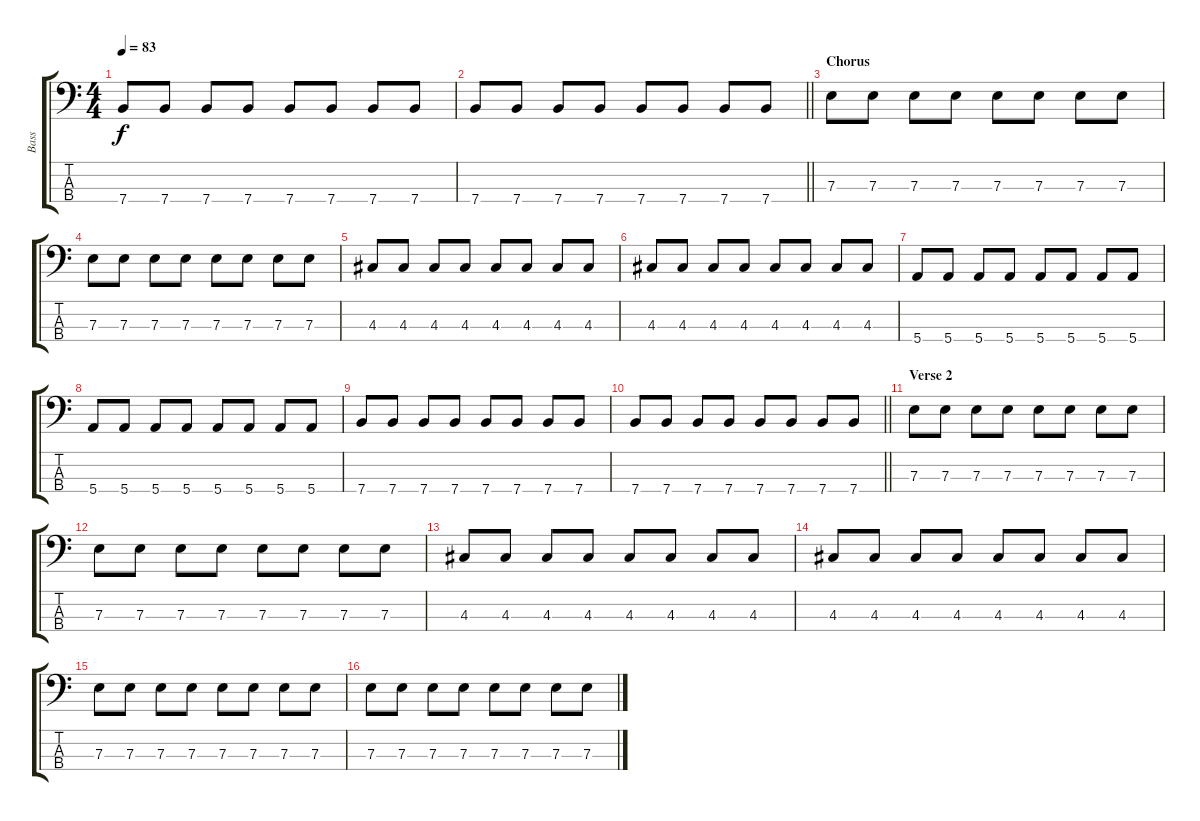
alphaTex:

\track ("Bass" "Bass") {instrument electricbassfinger}
\staff {score tabs}
\tuning (G2 D2 A1 E1) {hide}
\ts (4 4)
\tempo 83
\clef f4
\ks c
7.4.8{dy f} 7.4.8 7.4.8 7.4.8 7.4.8 7.4.8 7.4.8 7.4.8 |
\barLineRight lightlight
7.4.8 7.4.8 7.4.8 7.4.8 7.4.8 7.4.8 7.4.8 7.4.8 |
\section ("" "Chorus")
7.3.8 7.3.8 7.3.8 7.3.8 7.3.8 7.3.8 7.3.8 7.3.8 |
7.3.8 7.3.8 7.3.8 7.3.8 7.3.8 7.3.8 7.3.8 7.3.8 |
4.3.8 4.3.8 4.3.8 4.3.8 4.3.8 4.3.8 4.3.8 4.3.8 |
4.3.8 4.3.8 4.3.8 4.3.8 4.3.8 4.3.8 4.3.8 4.3.8 |
5.4.8 5.4.8 5.4.8 5.4.8 5.4.8 5.4.8 5.4.8 5.4.8 |
5.4.8 5.4.8 5.4.8 5.4.8 5.4.8 5.4.8 5.4.8 5.4.8 |
7.4.8 7.4.8 7.4.8 7.4.8 7.4.8 7.4.8 7.4.8 7.4.8 |
\barLineRight lightlight
7.4.8 7.4.8 7.4.8 7.4.8 7.4.8 7.4.8 7.4.8 7.4.8 |
\section ("" "Verse 2")
7.3.8 7.3.8 7.3.8 7.3.8 7.3.8 7.3.8 7.3.8 7.3.8 |
7.3.8 7.3.8 7.3.8 7.3.8 7.3.8 7.3.8 7.3.8 7.3.8 |
4.3.8 4.3.8 4.3.8 4.3.8 4.3.8 4.3.8 4.3.8 4.3.8 |
4.3.8 4.3.8 4.3.8 4.3.8 4.3.8 4.3.8 4.3.8 4.3.8 |
7.3.8 7.3.8 7.3.8 7.3.8 7.3.8 7.3.8 7.3.8 7.3.8 |
7.3.8 7.3.8 7.3.8 7.3.8 7.3.8 7.3.8 7.3.8 7.3.8
